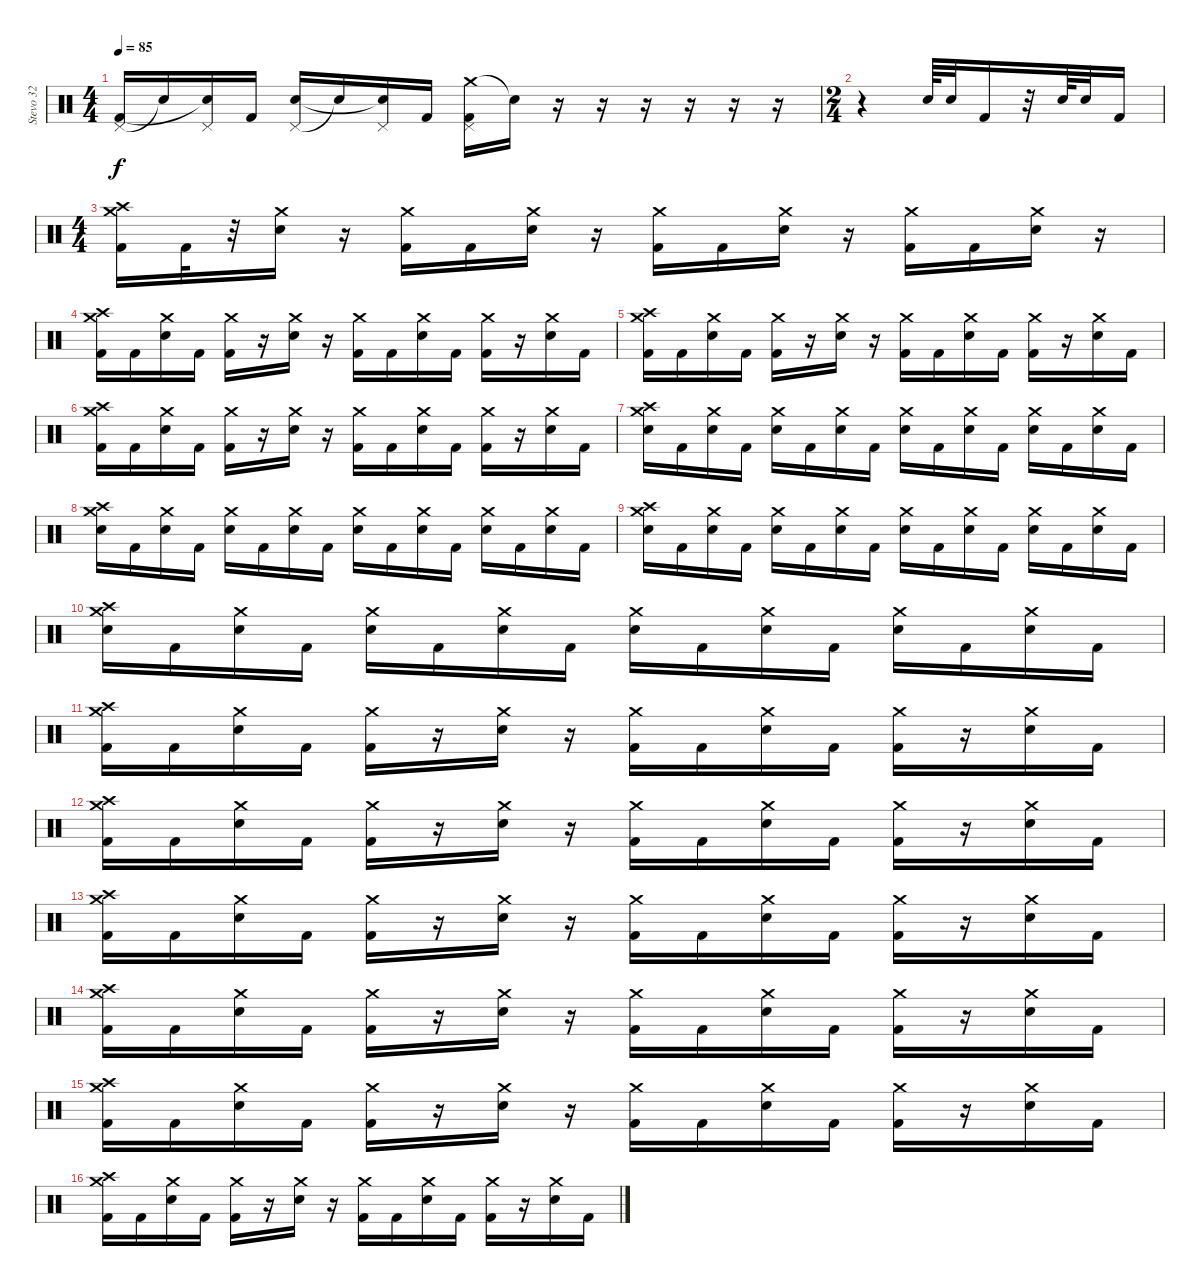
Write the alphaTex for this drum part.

\track ("Stevo 32" "Stevo 32") {instrument percussion}
\staff {score}
\articulation defaults
\ts (4 4)
\tempo 85
\clef neutral
\ks c
("Pedal Hi-Hat (hit)" "Kick (hit) 2").16{dy f} "Snare (hit)"{t}.16 ("Pedal Hi-Hat (hit)" "Snare (hit)"{t}).16 "Kick (hit) 2".16 ("Pedal Hi-Hat (hit)" "Electric Snare (hit)").16 "Snare (hit)"{t}.16 ("Pedal Hi-Hat (hit)" "Snare (hit)"{t}).16 "Kick (hit) 2".16 ("Crash medium (hit)" "Pedal Hi-Hat (hit)" "Kick (hit) 2").16 "Snare (hit)"{t}.16 r.16 r.16 r.16 r.16 r.16 r.16 |
\ts (2 4)
r.4 "Electric Snare (hit)".64 "Electric Snare (hit)".32 "Kick (hit) 2".16 r.32 "Electric Snare (hit)".64 "Electric Snare (hit)".32 "Kick (hit) 2".16 |
\ts (4 4)
("Crash high (hit)" "Crash medium (hit)" "Kick (hit) 2").16 "Kick (hit) 2".32 r.32 ("Crash medium (hit)" "Electric Snare (hit)").16 r.16 ("Crash medium (hit)" "Kick (hit) 2").16 "Kick (hit) 2".16 ("Crash medium (hit)" "Electric Snare (hit)").16 r.16 ("Crash medium (hit)" "Kick (hit) 2").16 "Kick (hit) 2".16 ("Crash medium (hit)" "Electric Snare (hit)").16 r.16 ("Crash medium (hit)" "Kick (hit) 2").16 "Kick (hit) 2".16 ("Crash medium (hit)" "Electric Snare (hit)").16 r.16 |
("Crash high (hit)" "Crash medium (hit)" "Kick (hit) 2").16 "Kick (hit) 2".16 ("Crash medium (hit)" "Electric Snare (hit)").16 "Kick (hit) 2".16 ("Crash medium (hit)" "Kick (hit) 2").16 r.16 ("Crash medium (hit)" "Electric Snare (hit)").16 r.16 ("Crash medium (hit)" "Kick (hit) 2").16 "Kick (hit) 2".16 ("Crash medium (hit)" "Electric Snare (hit)").16 "Kick (hit) 2".16 ("Crash medium (hit)" "Kick (hit) 2").16 r.16 ("Crash medium (hit)" "Electric Snare (hit)").16 "Kick (hit) 2".16 |
("Crash high (hit)" "Crash medium (hit)" "Kick (hit) 2").16 "Kick (hit) 2".16 ("Crash medium (hit)" "Electric Snare (hit)").16 "Kick (hit) 2".16 ("Crash medium (hit)" "Kick (hit) 2").16 r.16 ("Crash medium (hit)" "Electric Snare (hit)").16 r.16 ("Crash medium (hit)" "Kick (hit) 2").16 "Kick (hit) 2".16 ("Crash medium (hit)" "Electric Snare (hit)").16 "Kick (hit) 2".16 ("Crash medium (hit)" "Kick (hit) 2").16 r.16 ("Crash medium (hit)" "Electric Snare (hit)").16 "Kick (hit) 2".16 |
("Crash high (hit)" "Crash medium (hit)" "Kick (hit) 2").16 "Kick (hit) 2".16 ("Crash medium (hit)" "Electric Snare (hit)").16 "Kick (hit) 2".16 ("Crash medium (hit)" "Kick (hit) 2").16 r.16 ("Crash medium (hit)" "Electric Snare (hit)").16 r.16 ("Crash medium (hit)" "Kick (hit) 2").16 "Kick (hit) 2".16 ("Crash medium (hit)" "Electric Snare (hit)").16 "Kick (hit) 2".16 ("Crash medium (hit)" "Kick (hit) 2").16 r.16 ("Crash medium (hit)" "Electric Snare (hit)").16 "Kick (hit) 2".16 |
("Crash high (hit)" "Crash medium (hit)" "Electric Snare (hit)").16 "Kick (hit) 2".16 ("Crash medium (hit)" "Electric Snare (hit)").16 "Kick (hit) 2".16 ("Crash medium (hit)" "Electric Snare (hit)").16 "Kick (hit) 2".16 ("Crash medium (hit)" "Electric Snare (hit)").16 "Kick (hit) 2".16 ("Crash medium (hit)" "Electric Snare (hit)").16 "Kick (hit) 2".16 ("Crash medium (hit)" "Electric Snare (hit)").16 "Kick (hit) 2".16 ("Crash medium (hit)" "Electric Snare (hit)").16 "Kick (hit) 2".16 ("Crash medium (hit)" "Electric Snare (hit)").16 "Kick (hit) 2".16 |
("Crash high (hit)" "Crash medium (hit)" "Electric Snare (hit)").16 "Kick (hit) 2".16 ("Crash medium (hit)" "Electric Snare (hit)").16 "Kick (hit) 2".16 ("Crash medium (hit)" "Electric Snare (hit)").16 "Kick (hit) 2".16 ("Crash medium (hit)" "Electric Snare (hit)").16 "Kick (hit) 2".16 ("Crash medium (hit)" "Electric Snare (hit)").16 "Kick (hit) 2".16 ("Crash medium (hit)" "Electric Snare (hit)").16 "Kick (hit) 2".16 ("Crash medium (hit)" "Electric Snare (hit)").16 "Kick (hit) 2".16 ("Crash medium (hit)" "Electric Snare (hit)").16 "Kick (hit) 2".16 |
("Crash high (hit)" "Crash medium (hit)" "Electric Snare (hit)").16 "Kick (hit) 2".16 ("Crash medium (hit)" "Electric Snare (hit)").16 "Kick (hit) 2".16 ("Crash medium (hit)" "Electric Snare (hit)").16 "Kick (hit) 2".16 ("Crash medium (hit)" "Electric Snare (hit)").16 "Kick (hit) 2".16 ("Crash medium (hit)" "Electric Snare (hit)").16 "Kick (hit) 2".16 ("Crash medium (hit)" "Electric Snare (hit)").16 "Kick (hit) 2".16 ("Crash medium (hit)" "Electric Snare (hit)").16 "Kick (hit) 2".16 ("Crash medium (hit)" "Electric Snare (hit)").16 "Kick (hit) 2".16 |
("Crash high (hit)" "Crash medium (hit)" "Electric Snare (hit)").16 "Kick (hit) 2".16 ("Crash medium (hit)" "Electric Snare (hit)").16 "Kick (hit) 2".16 ("Crash medium (hit)" "Electric Snare (hit)").16 "Kick (hit) 2".16 ("Crash medium (hit)" "Electric Snare (hit)").16 "Kick (hit) 2".16 ("Crash medium (hit)" "Electric Snare (hit)").16 "Kick (hit) 2".16 ("Crash medium (hit)" "Electric Snare (hit)").16 "Kick (hit) 2".16 ("Crash medium (hit)" "Electric Snare (hit)").16 "Kick (hit) 2".16 ("Crash medium (hit)" "Electric Snare (hit)").16 "Kick (hit) 2".16 |
("Crash high (hit)" "Crash medium (hit)" "Kick (hit) 2").16 "Kick (hit) 2".16 ("Crash medium (hit)" "Electric Snare (hit)").16 "Kick (hit) 2".16 ("Crash medium (hit)" "Kick (hit) 2").16 r.16 ("Crash medium (hit)" "Electric Snare (hit)").16 r.16 ("Crash medium (hit)" "Kick (hit) 2").16 "Kick (hit) 2".16 ("Crash medium (hit)" "Electric Snare (hit)").16 "Kick (hit) 2".16 ("Crash medium (hit)" "Kick (hit) 2").16 r.16 ("Crash medium (hit)" "Electric Snare (hit)").16 "Kick (hit) 2".16 |
("Crash high (hit)" "Crash medium (hit)" "Kick (hit) 2").16 "Kick (hit) 2".16 ("Crash medium (hit)" "Electric Snare (hit)").16 "Kick (hit) 2".16 ("Crash medium (hit)" "Kick (hit) 2").16 r.16 ("Crash medium (hit)" "Electric Snare (hit)").16 r.16 ("Crash medium (hit)" "Kick (hit) 2").16 "Kick (hit) 2".16 ("Crash medium (hit)" "Electric Snare (hit)").16 "Kick (hit) 2".16 ("Crash medium (hit)" "Kick (hit) 2").16 r.16 ("Crash medium (hit)" "Electric Snare (hit)").16 "Kick (hit) 2".16 |
("Crash high (hit)" "Crash medium (hit)" "Kick (hit) 2").16 "Kick (hit) 2".16 ("Crash medium (hit)" "Electric Snare (hit)").16 "Kick (hit) 2".16 ("Crash medium (hit)" "Kick (hit) 2").16 r.16 ("Crash medium (hit)" "Electric Snare (hit)").16 r.16 ("Crash medium (hit)" "Kick (hit) 2").16 "Kick (hit) 2".16 ("Crash medium (hit)" "Electric Snare (hit)").16 "Kick (hit) 2".16 ("Crash medium (hit)" "Kick (hit) 2").16 r.16 ("Crash medium (hit)" "Electric Snare (hit)").16 "Kick (hit) 2".16 |
("Crash high (hit)" "Crash medium (hit)" "Kick (hit) 2").16 "Kick (hit) 2".16 ("Crash medium (hit)" "Electric Snare (hit)").16 "Kick (hit) 2".16 ("Crash medium (hit)" "Kick (hit) 2").16 r.16 ("Crash medium (hit)" "Electric Snare (hit)").16 r.16 ("Crash medium (hit)" "Kick (hit) 2").16 "Kick (hit) 2".16 ("Crash medium (hit)" "Electric Snare (hit)").16 "Kick (hit) 2".16 ("Crash medium (hit)" "Kick (hit) 2").16 r.16 ("Crash medium (hit)" "Electric Snare (hit)").16 "Kick (hit) 2".16 |
("Crash high (hit)" "Crash medium (hit)" "Kick (hit) 2").16 "Kick (hit) 2".16 ("Crash medium (hit)" "Electric Snare (hit)").16 "Kick (hit) 2".16 ("Crash medium (hit)" "Kick (hit) 2").16 r.16 ("Crash medium (hit)" "Electric Snare (hit)").16 r.16 ("Crash medium (hit)" "Kick (hit) 2").16 "Kick (hit) 2".16 ("Crash medium (hit)" "Electric Snare (hit)").16 "Kick (hit) 2".16 ("Crash medium (hit)" "Kick (hit) 2").16 r.16 ("Crash medium (hit)" "Electric Snare (hit)").16 "Kick (hit) 2".16 |
("Crash high (hit)" "Crash medium (hit)" "Kick (hit) 2").16 "Kick (hit) 2".16 ("Crash medium (hit)" "Electric Snare (hit)").16 "Kick (hit) 2".16 ("Crash medium (hit)" "Kick (hit) 2").16 r.16 ("Crash medium (hit)" "Electric Snare (hit)").16 r.16 ("Crash medium (hit)" "Kick (hit) 2").16 "Kick (hit) 2".16 ("Crash medium (hit)" "Electric Snare (hit)").16 "Kick (hit) 2".16 ("Crash medium (hit)" "Kick (hit) 2").16 r.16 ("Crash medium (hit)" "Electric Snare (hit)").16 "Kick (hit) 2".16
